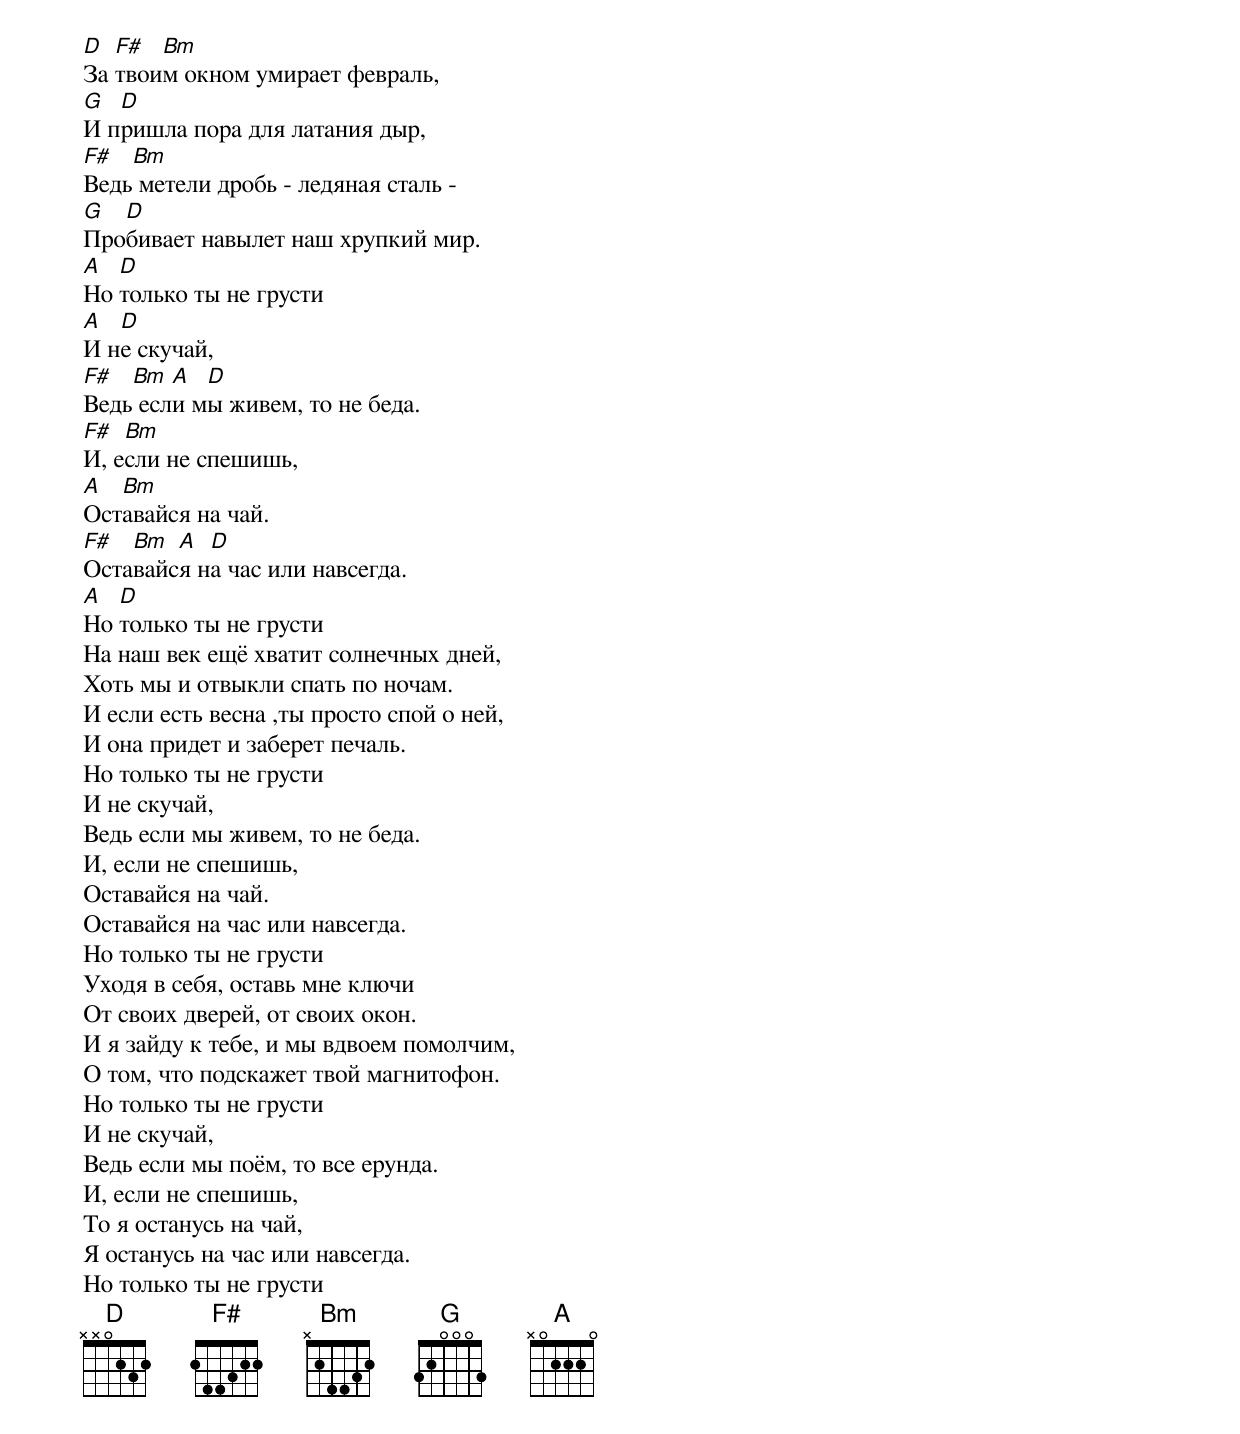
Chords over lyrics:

D  F#  Bm
За твоим окном умирает февраль,
G  D
И пришла пора для латания дыр,
F#  Bm
Ведь метели дробь - ледяная сталь -
G  D
Пробивает навылет наш хрупкий мир.
A  D
Но только ты не грусти
A  D
И не скучай,
F#  Bm  A  D
Ведь если мы живем, то не беда.
F#  Bm
И, если не спешишь,
A  Bm
Оставайся на чай.
F#  Bm  A  D
Оставайся на час или навсегда.
A  D
Но только ты не грусти
На наш век ещё хватит солнечных дней,
Хоть мы и отвыкли спать по ночам.
И если есть весна ,ты просто спой о ней,
И она придет и заберет печаль.
Но только ты не грусти
И не скучай,
Ведь если мы живем, то не беда.
И, если не спешишь,
Оставайся на чай.
Оставайся на час или навсегда.
Но только ты не грусти
Уходя в себя, оставь мне ключи
От своих дверей, от своих окон.
И я зайду к тебе, и мы вдвоем помолчим,
О том, что подскажет твой магнитофон.
Но только ты не грусти
И не скучай,
Ведь если мы поём, то все ерунда.
И, если не спешишь,
То я останусь на чай,
Я останусь на час или навсегда.
Но только ты не грусти
